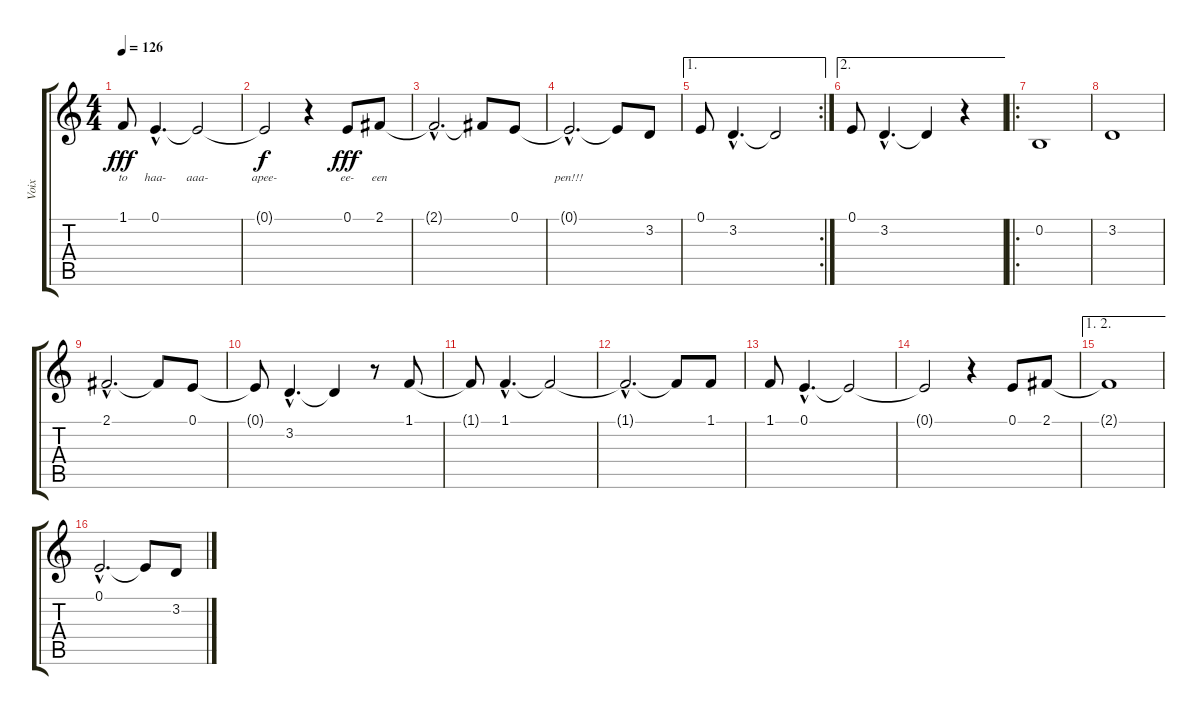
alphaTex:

\track ("Voix" "Voix") {instrument sopranosax}
\staff {score tabs}
\tuning (E4 B3 G3 D3 A2 E2) {hide}
\ts (4 4)
\tempo 126
\clef g2
\ks c
1.1{t}.8{lyrics (0 "to") lyrics (1 "") lyrics (2 "") lyrics (3 "") lyrics (4 "") dy fff} 0.1{hac}.4{d lyrics (0 "haa-") lyrics (1 "") lyrics (2 "") lyrics (3 "") lyrics (4 "")} 0.1{t}.2{lyrics (0 "aaa-") lyrics (1 "") lyrics (2 "") lyrics (3 "") lyrics (4 "")} |
0.1{t}.2{lyrics (0 "apee-") lyrics (1 "") lyrics (2 "") lyrics (3 "") lyrics (4 "") dy f} r.4 0.1.8{lyrics (0 "ee-") lyrics (1 "") lyrics (2 "") lyrics (3 "") lyrics (4 "") dy fff} 2.1.8{lyrics (0 "een") lyrics (1 "") lyrics (2 "") lyrics (3 "") lyrics (4 "")} |
2.1{hac t}.2{d lyrics (0 "") lyrics (1 "") lyrics (2 "") lyrics (3 "") lyrics (4 "")} 2.1{t}.8{lyrics (0 "") lyrics (1 "") lyrics (2 "") lyrics (3 "") lyrics (4 "")} 0.1.8{lyrics (0 "") lyrics (1 "") lyrics (2 "") lyrics (3 "") lyrics (4 "")} |
0.1{hac t}.2{d lyrics (0 "pen!!!") lyrics (1 "") lyrics (2 "") lyrics (3 "") lyrics (4 "")} 0.1{t}.8{lyrics (0 "") lyrics (1 "") lyrics (2 "") lyrics (3 "") lyrics (4 "")} 3.2.8{lyrics (0 "") lyrics (1 "") lyrics (2 "") lyrics (3 "") lyrics (4 "")} |
\ae 1
\rc 2
0.1.8{lyrics (0 "") lyrics (1 "") lyrics (2 "") lyrics (3 "") lyrics (4 "")} 3.2{hac}.4{d} 3.2{t}.2 |
\ae 2
0.1.8 3.2{hac}.4{d} 3.2{t}.4 r.4 |
\ro
0.2.1 |
3.2.1 |
2.1{hac}.2{d} 2.1{t}.8 0.1.8 |
0.1{t}.8 3.2{hac}.4{d} 3.2{t}.4 r.8 1.1.8 |
1.1{t}.8 1.1{hac}.4{d} 1.1{t}.2 |
1.1{hac t}.2{d} 1.1{t}.8 1.1.8 |
1.1.8 0.1{hac}.4{d} 0.1{t}.2 |
0.1{t}.2 r.4 0.1.8 2.1.8 |
\ae (1 2)
2.1{t}.1 |
0.1{hac}.2{d} 0.1{t}.8 3.2.8
